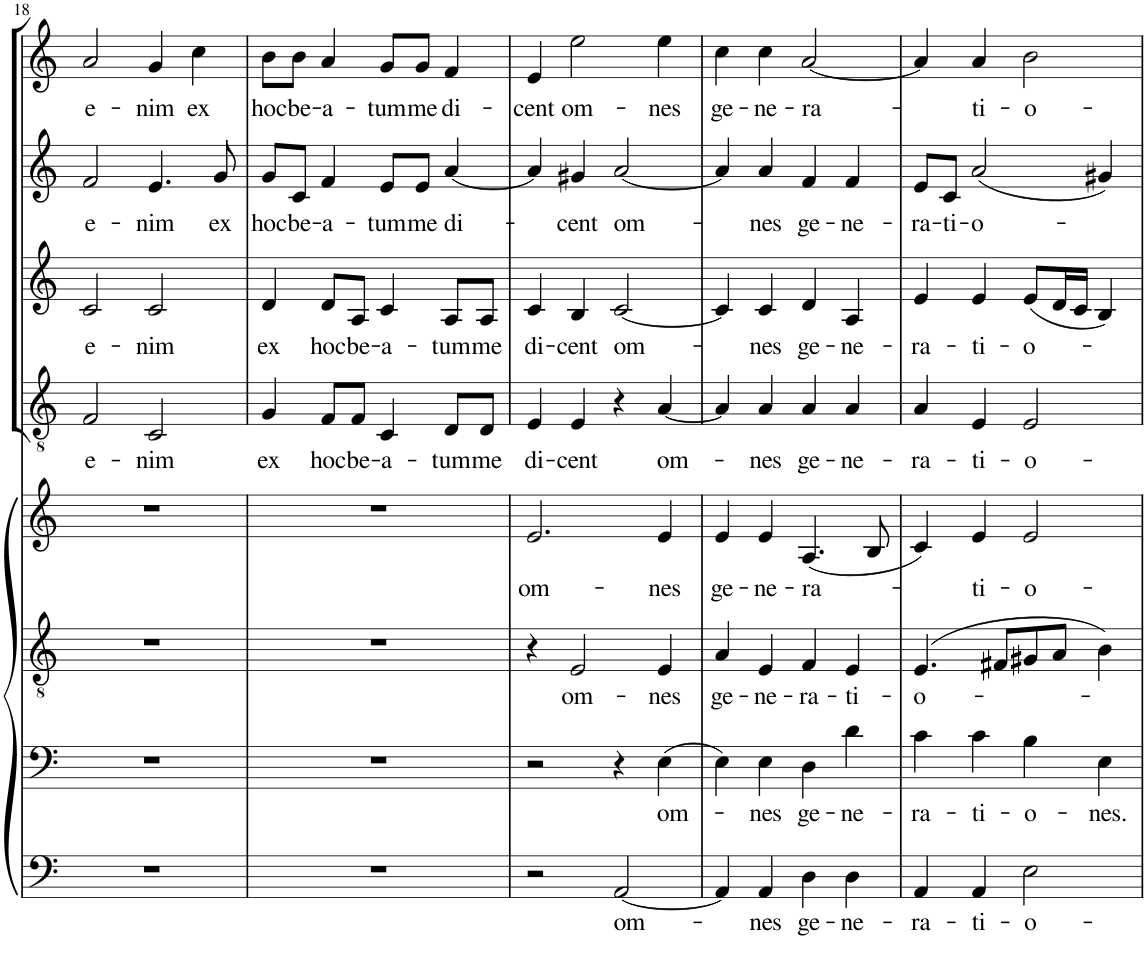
**kern	**text	**kern	**text	**kern	**text	**kern	**text	**kern	**text	**kern	**text	**kern	**text	**kern	**text
*part8	*part8	*part7	*part7	*part6	*part6	*part5	*part5	*part4	*part4	*part3	*part3	*part2	*part2	*part1	*part1
*staff8	*staff8	*staff7	*staff7	*staff6	*staff6	*staff5	*staff5	*staff4	*staff4	*staff3	*staff3	*staff2	*staff2	*staff1	*staff1
*I"Bass 2	*	*I"Bass 1	*	*I"Tenor	*	*I"Alto	*	*I"Tenor	*	*I"Alto	*	*I"Soprano 2	*	*I"Soprano 1	*
!!LO:PB:g=z
*clefF4	*	*clefF4	*	*clefGv2	*	*clefG2	*	*clefGv2	*	*clefG2	*	*clefG2	*	*clefG2	*
*k[]	*	*k[]	*	*k[]	*	*k[]	*	*k[]	*	*k[]	*	*k[]	*	*k[]	*
*M4/4	*	*M4/4	*	*M4/4	*	*M4/4	*	*M4/4	*	*M4/4	*	*M4/4	*	*M4/4	*
*met(c)	*	*met(c)	*	*met(c)	*	*met(c)	*	*met(c)	*	*met(c)	*	*met(c)	*	*met(c)	*
=18	=18	=18	=18	=18	=18	=18	=18	=18	=18	=18	=18	=18	=18	=18	=18
!	!	!	!	!	!	!	!	!	!LO:LY:b	!	!LO:LY:b	!	!LO:LY:b	!	!LO:LY:b
1r	.	1r	.	1r	.	1r	.	2F/	e-	2c/	e-	2f/	e-	2a/	e-
!	!	!	!	!	!	!	!	!	!LO:LY:b	!	!LO:LY:b	!	!LO:LY:b	!	!LO:LY:b
.	.	.	.	.	.	.	.	2C/	-nim	2c/	-nim	4.e/	-nim	4g/	-nim
!	!	!	!	!	!	!	!	!	!	!	!	!	!	!	!LO:LY:b
.	.	.	.	.	.	.	.	.	.	.	.	.	.	4cc\	ex
!	!	!	!	!	!	!	!	!	!	!	!	!	!LO:LY:b	!	!
.	.	.	.	.	.	.	.	.	.	.	.	8g/	ex	.	.
=19	=19	=19	=19	=19	=19	=19	=19	=19	=19	=19	=19	=19	=19	=19	=19
!	!	!	!	!	!	!	!	!	!LO:LY:b	!	!LO:LY:b	!	!LO:LY:b	!	!LO:LY:b
1r	.	1r	.	1r	.	1r	.	4G/	ex	4d/	ex	8g/L	hoc	8b\L	hoc
!	!	!	!	!	!	!	!	!	!	!	!	!	!LO:LY:b	!	!LO:LY:b
.	.	.	.	.	.	.	.	.	.	.	.	8c/J	be-	8b\J	be-
!	!	!	!	!	!	!	!	!	!LO:LY:b	!	!LO:LY:b	!	!LO:LY:b	!	!LO:LY:b
.	.	.	.	.	.	.	.	8F/L	hoc	8d/L	hoc	4f/	-a-	4a/	-a-
!	!	!	!	!	!	!	!	!	!LO:LY:b	!	!LO:LY:b	!	!	!	!
.	.	.	.	.	.	.	.	8F/J	be-	8A/J	be-	.	.	.	.
!	!	!	!	!	!	!	!	!	!LO:LY:b	!	!LO:LY:b	!	!LO:LY:b	!	!LO:LY:b
.	.	.	.	.	.	.	.	4C/	-a-	4c/	-a-	8e/L	-tum	8g/L	-tum
!	!	!	!	!	!	!	!	!	!	!	!	!	!LO:LY:b	!	!LO:LY:b
.	.	.	.	.	.	.	.	.	.	.	.	8e/J	me	8g/J	me
!	!	!	!	!	!	!	!	!	!LO:LY:b	!	!LO:LY:b	!	!LO:LY:b	!	!LO:LY:b
.	.	.	.	.	.	.	.	8D/L	-tum	8A/L	-tum	[4a/	di-	4f/	di-
!	!	!	!	!	!	!	!	!	!LO:LY:b	!	!LO:LY:b	!	!	!	!
.	.	.	.	.	.	.	.	8D/J	me	8A/J	me	.	.	.	.
=20	=20	=20	=20	=20	=20	=20	=20	=20	=20	=20	=20	=20	=20	=20	=20
!	!	!	!	!	!	!	!LO:LY:b	!	!LO:LY:b	!	!LO:LY:b	!	!	!	!LO:LY:b
2r	.	2r	.	4r	.	2.e/	om-	4E/	di-	4c/	di-	4a/]	.	4e/	-cent
!	!	!	!	!	!LO:LY:b	!	!	!	!LO:LY:b	!	!LO:LY:b	!	!LO:LY:b	!	!LO:LY:b
.	.	.	.	2E/	om-	.	.	4E/	-cent	4B/	-cent	4g#X/	-cent	2ee\	om-
!	!LO:LY:b	!	!	!	!	!	!	!	!	!	!LO:LY:b	!	!LO:LY:b	!	!
[2AA/	om-	4r	.	.	.	.	.	4r	.	[2c/	om-	[2a/	om-	.	.
!	!	!	!LO:LY:b	!	!LO:LY:b	!	!LO:LY:b	!	!LO:LY:b	!	!	!	!	!	!LO:LY:b
.	.	(4E\	om-	4E/	-nes	4e/	-nes	[4A/	om-	.	.	.	.	4ee\	-nes
=21	=21	=21	=21	=21	=21	=21	=21	=21	=21	=21	=21	=21	=21	=21	=21
!	!	!	!	!	!LO:LY:b	!	!LO:LY:b	!	!	!	!	!	!	!	!LO:LY:b
4AA/]	.	4E\)	.	4A/	ge-	4e/	ge-	4A/]	.	4c/]	.	4a/]	.	4cc\	ge-
!	!LO:LY:b	!	!LO:LY:b	!	!LO:LY:b	!	!LO:LY:b	!	!LO:LY:b	!	!LO:LY:b	!	!LO:LY:b	!	!LO:LY:b
4AA/	-nes	4E\	-nes	4E/	-ne-	4e/	-ne-	4A/	-nes	4c/	-nes	4a/	-nes	4cc\	-ne-
!	!LO:LY:b	!	!LO:LY:b	!	!LO:LY:b	!	!LO:LY:b	!	!LO:LY:b	!	!LO:LY:b	!	!LO:LY:b	!	!LO:LY:b
4D\	ge-	4D\	ge-	4F/	-ra-	(4.A/	-ra-	4A/	ge-	4d/	ge-	4f/	ge-	[2a/	-ra-
!	!LO:LY:b	!	!LO:LY:b	!	!LO:LY:b	!	!	!	!LO:LY:b	!	!LO:LY:b	!	!LO:LY:b	!	!
4D\	-ne-	4d\	-ne-	4E/	-ti-	.	.	4A/	-ne-	4A/	-ne-	4f/	-ne-	.	.
.	.	.	.	.	.	8B/	.	.	.	.	.	.	.	.	.
=22	=22	=22	=22	=22	=22	=22	=22	=22	=22	=22	=22	=22	=22	=22	=22
!	!LO:LY:b	!	!LO:LY:b	!	!LO:LY:b	!	!	!	!LO:LY:b	!	!LO:LY:b	!	!LO:LY:b	!	!
4AA/	-ra-	4c\	-ra-	(4.E/	-o-	4c/)	.	4A/	-ra-	4e/	-ra-	8e/L	-ra-	4a/]	.
!	!	!	!	!	!	!	!	!	!	!	!	!	!LO:LY:b	!	!
.	.	.	.	.	.	.	.	.	.	.	.	8c/J	-ti-	.	.
!	!LO:LY:b	!	!LO:LY:b	!	!	!	!LO:LY:b	!	!LO:LY:b	!	!LO:LY:b	!	!LO:LY:b	!	!LO:LY:b
4AA/	-ti-	4c\	-ti-	.	.	4e/	-ti-	4E/	-ti-	4e/	-ti-	(2a/	-o-	4a/	-ti-
.	.	.	.	8F#X/L	.	.	.	.	.	.	.	.	.	.	.
!	!LO:LY:b	!	!LO:LY:b	!	!	!	!LO:LY:b	!	!LO:LY:b	!	!LO:LY:b	!	!	!	!LO:LY:b
2E\	-o-	4B\	-o-	8G#X/	.	2e/	-o-	2E/	-o-	(8e/L	-o-	.	.	2b\	-o-
.	.	.	.	8A/J	.	.	.	.	.	16d/L	.	.	.	.	.
.	.	.	.	.	.	.	.	.	.	16c/JJ	.	.	.	.	.
!	!	!	!LO:LY:b	!	!	!	!	!	!	!	!	!	!	!	!
.	.	4E\	-nes.	4B\)	.	.	.	.	.	4B/)	.	4g#X/)	.	.	.
=	=	=	=	=	=	=	=	=	=	=	=	=	=	=	=
*-	*-	*-	*-	*-	*-	*-	*-	*-	*-	*-	*-	*-	*-	*-	*-
